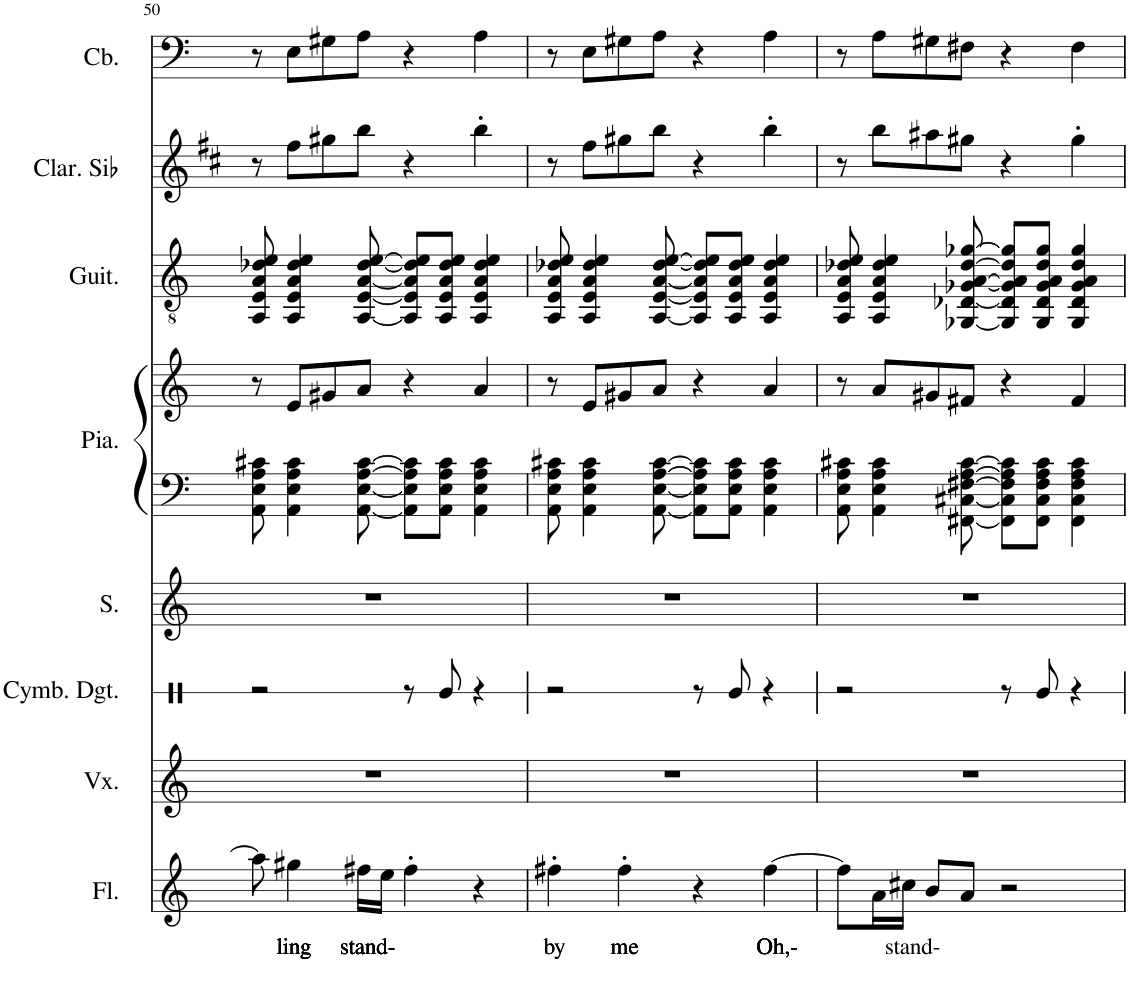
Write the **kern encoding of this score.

**kern	**text	**kern	**kern	**kern	**kern	**kern	**kern	**kern	**kern
*part8	*part8	*part7	*part6	*part5	*part4	*part4	*part3	*part2	*part1
*staff9	*staff9	*staff8	*staff7	*staff6	*staff5	*staff4	*staff3	*staff2	*staff1
*I"Flûte	*	*I"Voix, Voice Ohh	*I"Cymbales à doigts, Percusión	*I"Soprano, Voice Ahh	*I"Piano	*	*I"Guitare classique	*I"Clarinette en Sib	*I"Contrebasse
*I'Fl.	*	*I'Vx.	*I'Cymb. Dgt.	*I'S.	*I'Pia.	*	*I'Guit.	*I'Clar. Sib	*I'Cb.
!!LO:PB:g=z
*clefG2	*	*clefG2	*clefX	*clefG2	*clefF4	*clefG2	*clefGv2	*clefG2	*clefF4
*	*	*	*	*	*	*	*	*Trd1c2	*Trd7c12
*k[]	*	*k[]	*k[]	*k[]	*k[]	*k[]	*k[]	*k[f#c#]	*k[]
*M4/4	*	*M4/4	*M4/4	*M4/4	*M4/4	*M4/4	*M4/4	*M4/4	*M4/4
=50	=50	=50	=50	=50	=50	=50	=50	=50	=50
8aa\]	.	1r	2r	1r	8AA\ 8E\ 8A\ 8c#X\	8r	8AA/ 8E/ 8A/ 8d-X/ 8e/	8r	8r
!	!LO:LY:b	!	!	!	!	!	!	!	!
4gg#X\	ling	.	.	.	4AA\ 4E\ 4A\ 4c#\	8e/L	4AA/ 4E/ 4A/ 4d-/ 4e/	8ff#\L	8E\L
.	.	.	.	.	.	8g#X/	.	8gg#X\	8G#X\
!	!LO:LY:b	!	!	!	!	!	!	!	!
16ff#X\LL	stand-	.	.	.	[8AA\ [8E\ [8A\ [8c#\	8a/J	[8AA/ [8E/ [8A/ [8d-/ [8e/	8bb\J	8A\J
16ee\JJ	.	.	.	.	.	.	.	.	.
4ff#'\	.	.	8r	.	8AA\] 8E\] 8A\] 8c#\]L	4r	8AA/] 8E/] 8A/] 8d-/] 8e/]L	4r	4r
.	.	.	8Re/	.	8AA\ 8E\ 8A\ 8c#\J	.	8AA/ 8E/ 8A/ 8d-/ 8e/J	.	.
4r	.	.	4r	.	4AA\ 4E\ 4A\ 4c#\	4a/	4AA/ 4E/ 4A/ 4d-/ 4e/	4bb'\	4A\
=51	=51	=51	=51	=51	=51	=51	=51	=51	=51
!	!LO:LY:b	!	!	!	!	!	!	!	!
4ff#X'\	by	1r	2r	1r	8AA\ 8E\ 8A\ 8c#X\	8r	8AA/ 8E/ 8A/ 8d-X/ 8e/	8r	8r
.	.	.	.	.	4AA\ 4E\ 4A\ 4c#\	8e/L	4AA/ 4E/ 4A/ 4d-/ 4e/	8ff#\L	8E\L
!	!LO:LY:b	!	!	!	!	!	!	!	!
4ff#'\	me	.	.	.	.	8g#X/	.	8gg#X\	8G#X\
.	.	.	.	.	[8AA\ [8E\ [8A\ [8c#\	8a/J	[8AA/ [8E/ [8A/ [8d-/ [8e/	8bb\J	8A\J
4r	.	.	8r	.	8AA\] 8E\] 8A\] 8c#\]L	4r	8AA/] 8E/] 8A/] 8d-/] 8e/]L	4r	4r
.	.	.	8Re/	.	8AA\ 8E\ 8A\ 8c#\J	.	8AA/ 8E/ 8A/ 8d-/ 8e/J	.	.
!	!LO:LY:b	!	!	!	!	!	!	!	!
[4ff#\	Oh,-	.	4r	.	4AA\ 4E\ 4A\ 4c#\	4a/	4AA/ 4E/ 4A/ 4d-/ 4e/	4bb'\	4A\
=52	=52	=52	=52	=52	=52	=52	=52	=52	=52
8ff#\L]	.	1r	2r	1r	8AA\ 8E\ 8A\ 8c#X\	8r	8AA/ 8E/ 8A/ 8d-X/ 8e/	8r	8r
16a\L	.	.	.	.	4AA\ 4E\ 4A\ 4c#\	8a/L	4AA/ 4E/ 4A/ 4d-/ 4e/	8bb\L	8A\L
!	!LO:LY:b	!	!	!	!	!	!	!	!
16cc#X\JJ	stand-	.	.	.	.	.	.	.	.
8b/L	.	.	.	.	.	8g#X/	.	8aa#X\	8G#X\
8a/J	.	.	.	.	[8FF#X\ [8C#X\ [8F#X\ [8A\ [8c#\	8f#X/J	[8GG-X/ [8D-X/ [8G-X/ [8A/ [8d-/ [8g-X/	8gg#X\J	8F#X\J
2r	.	.	8r	.	8FF#\] 8C#\] 8F#\] 8A\] 8c#\]L	4r	8GG-/] 8D-/] 8G-/] 8A/] 8d-/] 8g-/]L	4r	4r
.	.	.	8Re/	.	8FF#\ 8C#\ 8F#\ 8A\ 8c#\J	.	8GG-/ 8D-/ 8G-/ 8A/ 8d-/ 8g-/J	.	.
.	.	.	4r	.	4FF#\ 4C#\ 4F#\ 4A\ 4c#\	4f#/	4GG-/ 4D-/ 4G-/ 4A/ 4d-/ 4g-/	4gg#'\	4F#\
=	=	=	=	=	=	=	=	=	=
*-	*-	*-	*-	*-	*-	*-	*-	*-	*-
